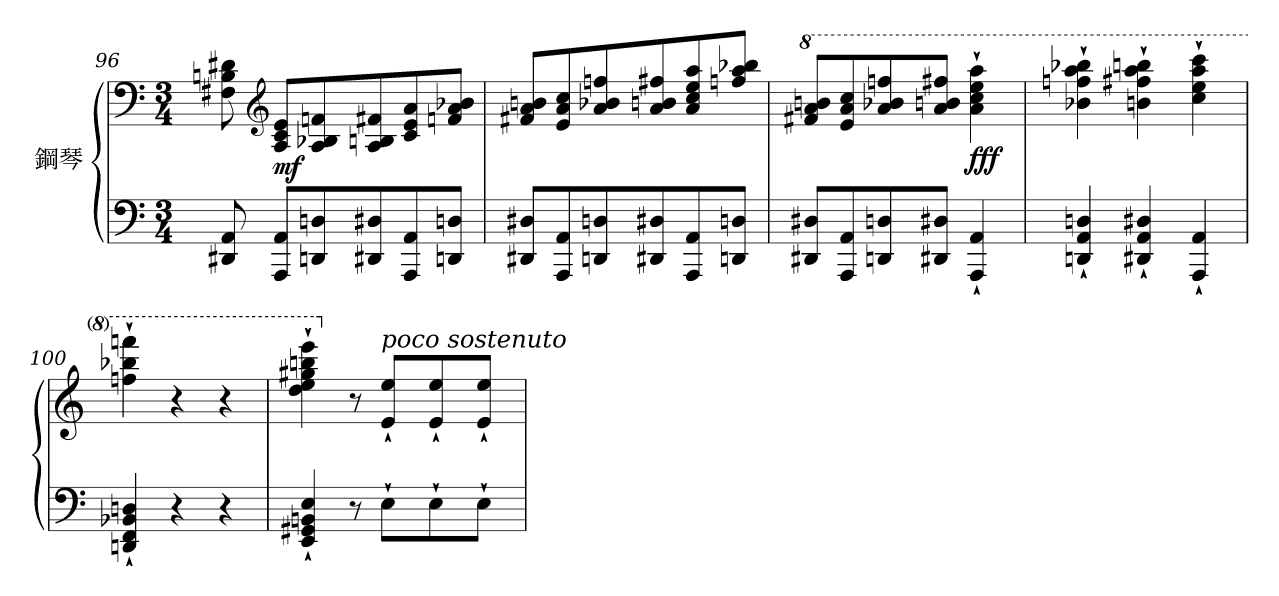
**kern	**kern	**dynam
*part1	*part1	*part1
*staff2	*staff1	*staff1/2
*I"鋼琴	*	*
*clefF4	*clefF4	*
*k[]	*k[]	*
*M3/4	*M3/4	*
=96	=96	=96
8DD#X/ 8AA/	8F#X\ 8Bn\ 8d#X\	.
*	*clefG2	*
!	!	!LO:DY:b
8AAA/ 8AA/L	8A/ 8c/ 8e/L	mf
8DDn/ 8Dn/	8A/ 8B-X/ 8fn/	.
8DD#X/ 8D#X/	8A/ 8Bn/ 8f#X/	.
8AAA/ 8AA/	8c/ 8e/ 8a/	.
8DDn/ 8Dn/J	8fn/ 8a/ 8b-X/J	.
=97	=97	=97
8DD#X/ 8D#X/L	8f#X/ 8a/ 8bn/L	.
8AAA/ 8AA/	8e/ 8a/ 8cc/	.
8DDn/ 8Dn/	8a/ 8b-X/ 8ffn/	.
8DD#X/ 8D#X/	8a/ 8bn/ 8ff#X/	.
8AAA/ 8AA/	8a/ 8cc/ 8ee/ 8aa/	.
8DDn/ 8Dn/J	8ffn/ 8aa/ 8bb-X/J	.
!!LO:LB:g=z
=98	=98	=98
*	*8va	*
8DD#X/ 8D#X/L	8ff#X/ 8aa/ 8bbn/L	.
8AAA/ 8AA/	8ee/ 8aa/ 8ccc/	.
8DDn/ 8Dn/	8aa/ 8bb-X/ 8fffn/	.
8DD#X/ 8D#X/J	8aa/ 8bbn/ 8fff#X/J	.
!	!	!LO:DY:b
4AAA/` 4AA/`	4aa\` 4ccc\` 4eee\` 4aaa\`	fff
=99	=99	=99
4DDn/` 4AA/` 4Dn/`	4bb-X\` 4fffn\` 4aaa\` 4bbb-X\`	.
4DD#X/` 4AA/` 4D#X/`	4bbn\` 4fff#X\` 4aaa\` 4bbbn\`	.
4AAA/` 4AA/`	4ccc\` 4eee\` 4aaa\` 4cccc\`	.
=100	=100	=100
4DDn/` 4FF/` 4BB-X/` 4Dn/`	4fffn\` 4bbb-X\` 4ffffn\`	.
4r	4r	.
4r	4r	.
=101	=101	=101
*	*MM120	*
4EE/` 4GG#X/` 4BBn/` 4E/`	4ddd\` 4eee\` 4ggg#X\` 4bbbn\` 4eeee\`	.
*	*X8va	*
8r	8r	.
*	*MM110	*
!	!LO:TX:a:i:t=poco sostenuto	!
8E`\L	8e/` 8ee/`L	.
*	*MM100	*
8E`\	8e/` 8ee/`	.
*	*MM80	*
8E`\J	8e/` 8ee/`J	.
=	=	=
*-	*-	*-
